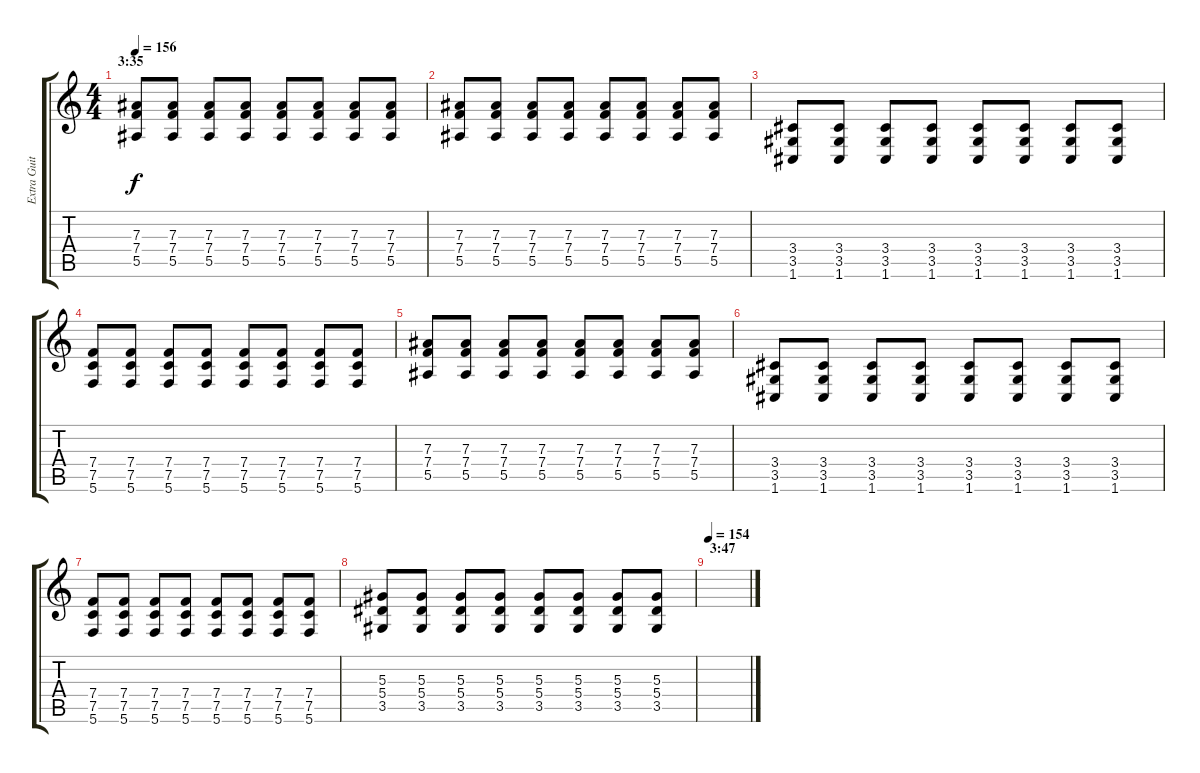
\track ("Extra Guitar" "Extra Guit") {instrument distortionguitar}
\staff {score tabs}
\tuning (C4 G3 Eb3 Bb2 F2 C2) {hide}
\ts (4 4)
\section ("" "3:35")
\tempo 156
\clef g2
\ks c
(7.3 7.4 5.5).8{dy f} (7.3 7.4 5.5).8 (7.3 7.4 5.5).8 (7.3 7.4 5.5).8 (7.3 7.4 5.5).8 (7.3 7.4 5.5).8 (7.3 7.4 5.5).8 (7.3 7.4 5.5).8 |
(7.3 7.4 5.5).8 (7.3 7.4 5.5).8 (7.3 7.4 5.5).8 (7.3 7.4 5.5).8 (7.3 7.4 5.5).8 (7.3 7.4 5.5).8 (7.3 7.4 5.5).8 (7.3 7.4 5.5).8 |
(3.4 3.5 1.6).8 (3.4 3.5 1.6).8 (3.4 3.5 1.6).8 (3.4 3.5 1.6).8 (3.4 3.5 1.6).8 (3.4 3.5 1.6).8 (3.4 3.5 1.6).8 (3.4 3.5 1.6).8 |
(7.4 7.5 5.6).8 (7.4 7.5 5.6).8 (7.4 7.5 5.6).8 (7.4 7.5 5.6).8 (7.4 7.5 5.6).8 (7.4 7.5 5.6).8 (7.4 7.5 5.6).8 (7.4 7.5 5.6).8 |
(7.3 7.4 5.5).8 (7.3 7.4 5.5).8 (7.3 7.4 5.5).8 (7.3 7.4 5.5).8 (7.3 7.4 5.5).8 (7.3 7.4 5.5).8 (7.3 7.4 5.5).8 (7.3 7.4 5.5).8 |
(3.4 3.5 1.6).8 (3.4 3.5 1.6).8 (3.4 3.5 1.6).8 (3.4 3.5 1.6).8 (3.4 3.5 1.6).8 (3.4 3.5 1.6).8 (3.4 3.5 1.6).8 (3.4 3.5 1.6).8 |
(7.4 7.5 5.6).8 (7.4 7.5 5.6).8 (7.4 7.5 5.6).8 (7.4 7.5 5.6).8 (7.4 7.5 5.6).8 (7.4 7.5 5.6).8 (7.4 7.5 5.6).8 (7.4 7.5 5.6).8 |
(5.3 5.4 3.5).8 (5.3 5.4 3.5).8 (5.3 5.4 3.5).8 (5.3 5.4 3.5).8 (5.3 5.4 3.5).8 (5.3 5.4 3.5).8 (5.3 5.4 3.5).8 (5.3 5.4 3.5).8 |
\section ("" "3:47")
\tempo 154
